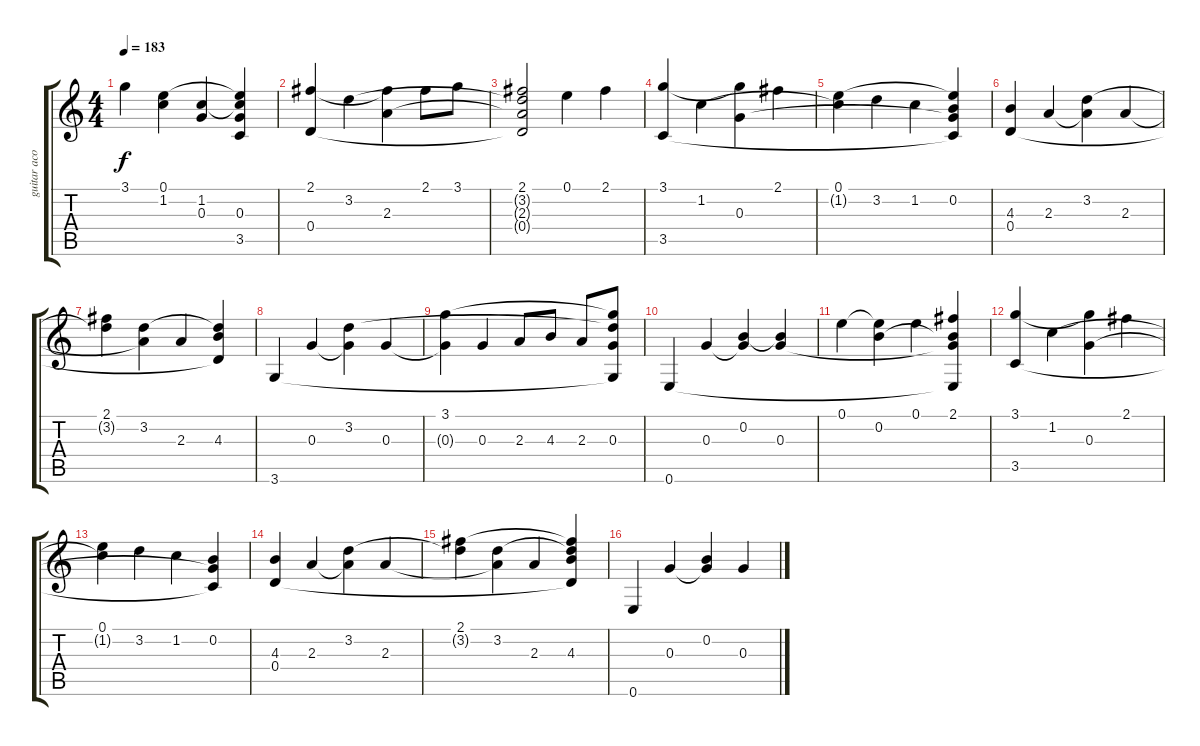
\track ("guitar acoustic left" "guitar aco") {instrument acousticguitarnylon}
\staff {score tabs}
\tuning (E4 B3 G3 D3 A2 E2) {hide}
\ts (4 4)
\tempo 183
\clef g2
\ks c
3.1.4{dy f} (0.1 1.2{t}).4 (1.2 0.3{t}).4 (0.1{t} 1.2{t} 0.3 3.5{t}).4 |
(2.1 0.4).4 3.2.4 (2.1{t} 2.3).4 2.1.8 3.1.8 |
(2.1 3.2{t} 2.3{t} 0.4{t}).2 0.1.4 2.1.4 |
(3.1 3.5).4 1.2.4 (3.1{t} 0.3).4 2.1.4 |
(0.1 1.2{t}).4 3.2.4 1.2.4 (0.1{t} 0.2 0.3{t} 3.5{t}).4 |
(4.3 0.4).4 2.3.4 (3.2 2.3{t}).4 2.3.4 |
(2.1 3.2{t}).4 (3.2 2.3{t}).4 2.3.4 (3.2{t} 4.3 0.4{t}).4 |
3.6.4 0.3.4 (3.2 0.3{t}).4 0.3.4 |
(3.1 0.3{t}).4 0.3.4 2.3.8 4.3.8 2.3.8 (3.1{t} 3.2{t} 0.3 3.6{t}).8 |
0.6.4 0.3.4 (0.2 0.3{t}).4 (0.2{t} 0.3).4 |
0.1.4 (0.1{t} 0.2).4 0.1.4 (2.1 0.2{t} 0.3{t} 0.6{t}).4 |
(3.1 3.5).4 1.2.4 (3.1{t} 0.3).4 2.1.4 |
(0.1 1.2{t}).4 3.2.4 1.2.4 (0.2 0.3{t} 3.5{t}).4 |
(4.3 0.4).4 2.3.4 (3.2 2.3{t}).4 2.3.4 |
(2.1 3.2{t}).4 (3.2 2.3{t}).4 2.3.4 (2.1{t} 3.2{t} 4.3 0.4{t}).4 |
0.6.4 0.3.4 (0.2 0.3{t}).4 0.3.4
